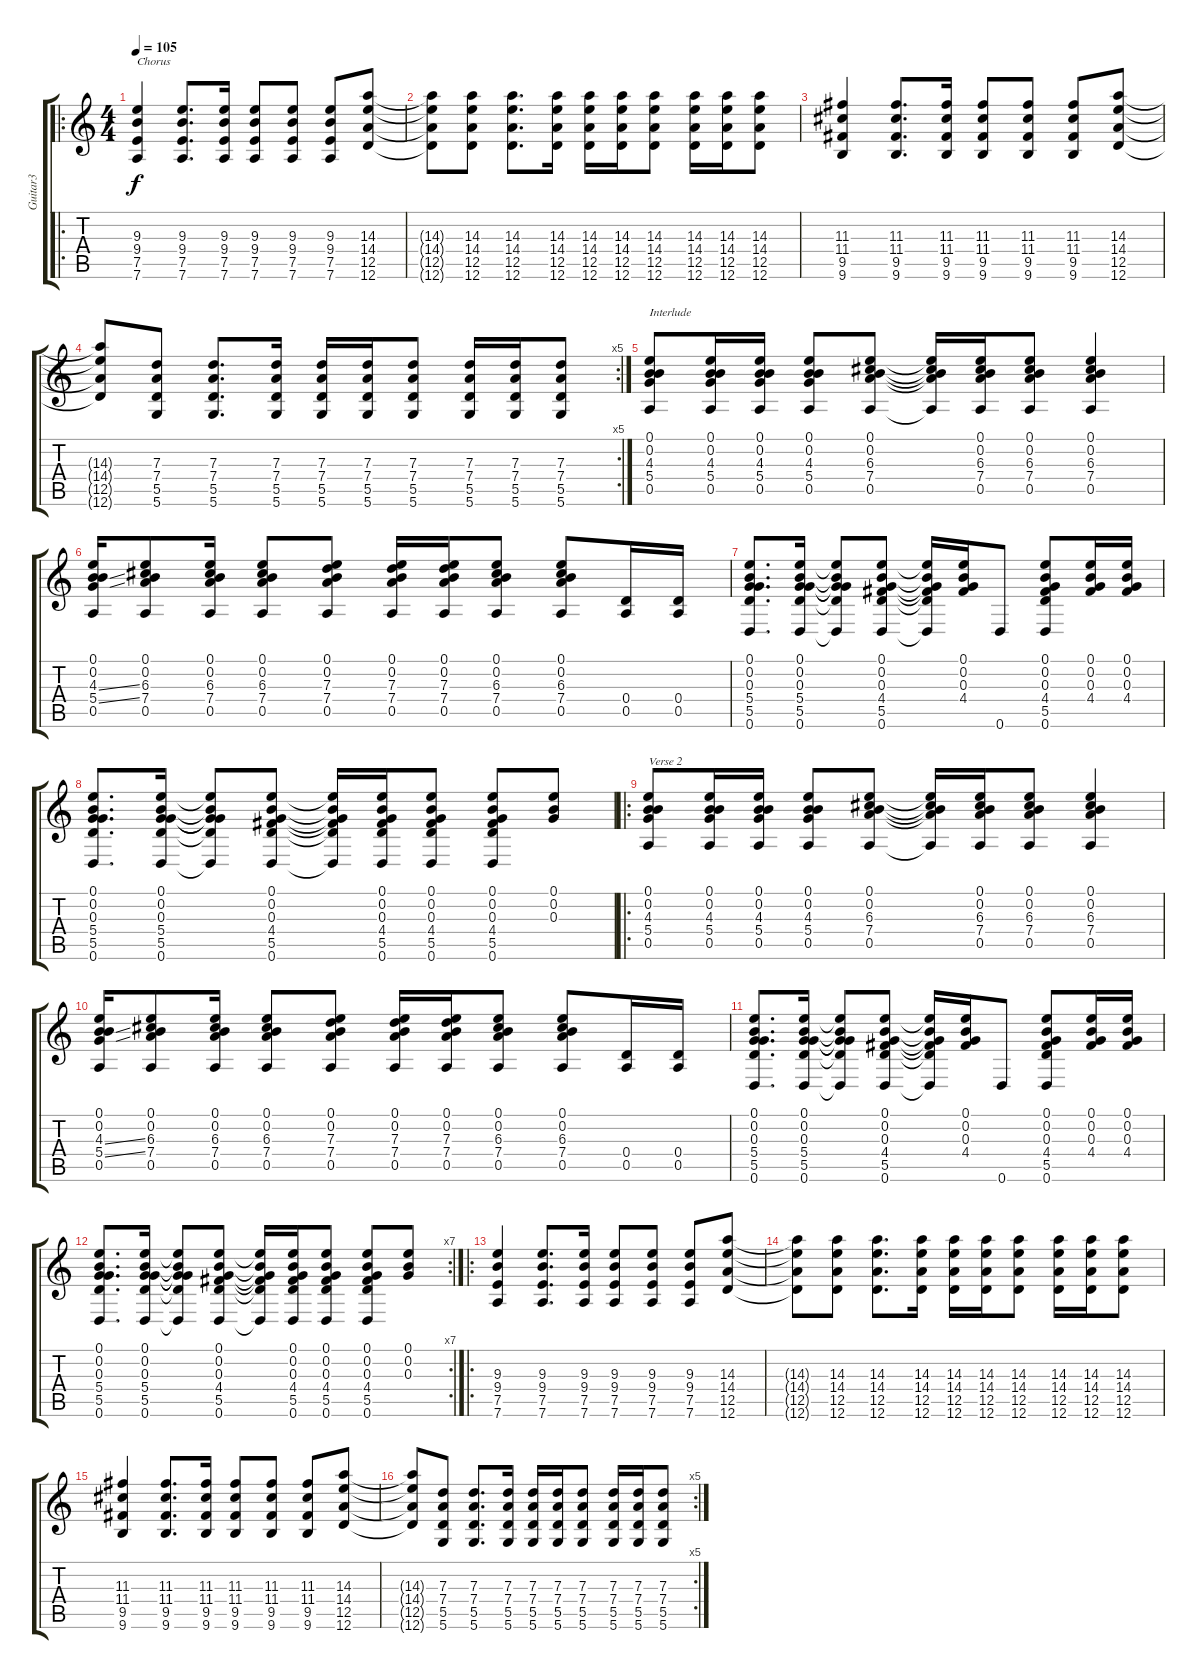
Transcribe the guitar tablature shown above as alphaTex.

\track ("Guitar3" "Guitar3") {instrument acousticguitarsteel}
\staff {score tabs}
\tuning (E4 B3 G3 D3 A2 D2) {hide}
\ro
\ts (4 4)
\tempo 105
\clef g2
\ks c
(9.3 9.4 7.5 7.6).4{txt "Chorus" dy f} (9.3 9.4 7.5 7.6).8{d} (9.3 9.4 7.5 7.6).16 (9.3 9.4 7.5 7.6).8 (9.3 9.4 7.5 7.6).8 (9.3 9.4 7.5 7.6).8 (14.3 14.4 12.5 12.6).8 |
(14.3{t} 14.4{t} 12.5{t} 12.6{t}).8 (14.3 14.4 12.5 12.6).8 (14.3 14.4 12.5 12.6).8{d} (14.3 14.4 12.5 12.6).16 (14.3 14.4 12.5 12.6).16 (14.3 14.4 12.5 12.6).16 (14.3 14.4 12.5 12.6).8 (14.3 14.4 12.5 12.6).16 (14.3 14.4 12.5 12.6).16 (14.3 14.4 12.5 12.6).8 |
(11.3 11.4 9.5 9.6).4 (11.3 11.4 9.5 9.6).8{d} (11.3 11.4 9.5 9.6).16 (11.3 11.4 9.5 9.6).8 (11.3 11.4 9.5 9.6).8 (11.3 11.4 9.5 9.6).8 (14.3 14.4 12.5 12.6).8 |
\rc 5
(14.3{t} 14.4{t} 12.5{t} 12.6{t}).8 (7.3 7.4 5.5 5.6).8 (7.3 7.4 5.5 5.6).8{d} (7.3 7.4 5.5 5.6).16 (7.3 7.4 5.5 5.6).16 (7.3 7.4 5.5 5.6).16 (7.3 7.4 5.5 5.6).8 (7.3 7.4 5.5 5.6).16 (7.3 7.4 5.5 5.6).16 (7.3 7.4 5.5 5.6).8 |
(0.1 0.2 4.3 5.4 0.5).8{txt "Interlude"} (0.1 0.2 4.3 5.4 0.5).16 (0.1 0.2 4.3 5.4 0.5).16 (0.1 0.2 4.3 5.4 0.5).8 (0.1 0.2 6.3 7.4 0.5).8 (0.1{t} 0.2{t} 6.3{t} 7.4{t} 0.5{t}).16 (0.1 0.2 6.3 7.4 0.5).16 (0.1 0.2 6.3 7.4 0.5).8 (0.1 0.2 6.3 7.4 0.5).4 |
(0.1 0.2 4.3{ss} 5.4{ss} 0.5).16 (0.1 0.2 6.3 7.4 0.5).8 (0.1 0.2 6.3 7.4 0.5).16 (0.1 0.2 6.3 7.4 0.5).8 (0.1 0.2 7.3 7.4 0.5).8 (0.1 0.2 7.3 7.4 0.5).16 (0.1 0.2 7.3 7.4 0.5).16 (0.1 0.2 6.3 7.4 0.5).8 (0.1 0.2 6.3 7.4 0.5).8 (0.4 0.5).16 (0.4 0.5).16 |
(0.1 0.2 0.3 5.4 5.5 0.6).8{d} (0.1 0.2 0.3 5.4 5.5 0.6).16 (0.1{t} 0.2{t} 0.3{t} 5.4{t} 5.5{t} 0.6{t}).8 (0.1 0.2 0.3 4.4 5.5 0.6).8 (0.1{t} 0.2{t} 0.3{t} 4.4{t} 5.5{t} 0.6{t}).16 (0.1 0.2 0.3 4.4).16 0.6.8 (0.1 0.2 0.3 4.4 5.5 0.6).8 (0.1 0.2 0.3 4.4).16 (0.1 0.2 0.3 4.4).16 |
(0.1 0.2 0.3 5.4 5.5 0.6).8{d} (0.1 0.2 0.3 5.4 5.5 0.6).16 (0.1{t} 0.2{t} 0.3{t} 5.4{t} 5.5{t} 0.6{t}).8 (0.1 0.2 0.3 4.4 5.5 0.6).8 (0.1{t} 0.2{t} 0.3{t} 4.4{t} 5.5{t} 0.6{t}).16 (0.1 0.2 0.3 4.4 5.5 0.6).16 (0.1 0.2 0.3 4.4 5.5 0.6).8 (0.1 0.2 0.3 4.4 5.5 0.6).8 (0.1 0.2 0.3).8 |
\ro
(0.1 0.2 4.3 5.4 0.5).8{txt "Verse 2"} (0.1 0.2 4.3 5.4 0.5).16 (0.1 0.2 4.3 5.4 0.5).16 (0.1 0.2 4.3 5.4 0.5).8 (0.1 0.2 6.3 7.4 0.5).8 (0.1{t} 0.2{t} 6.3{t} 7.4{t} 0.5{t}).16 (0.1 0.2 6.3 7.4 0.5).16 (0.1 0.2 6.3 7.4 0.5).8 (0.1 0.2 6.3 7.4 0.5).4 |
(0.1 0.2 4.3{ss} 5.4{ss} 0.5).16 (0.1 0.2 6.3 7.4 0.5).8 (0.1 0.2 6.3 7.4 0.5).16 (0.1 0.2 6.3 7.4 0.5).8 (0.1 0.2 7.3 7.4 0.5).8 (0.1 0.2 7.3 7.4 0.5).16 (0.1 0.2 7.3 7.4 0.5).16 (0.1 0.2 6.3 7.4 0.5).8 (0.1 0.2 6.3 7.4 0.5).8 (0.4 0.5).16 (0.4 0.5).16 |
(0.1 0.2 0.3 5.4 5.5 0.6).8{d} (0.1 0.2 0.3 5.4 5.5 0.6).16 (0.1{t} 0.2{t} 0.3{t} 5.4{t} 5.5{t} 0.6{t}).8 (0.1 0.2 0.3 4.4 5.5 0.6).8 (0.1{t} 0.2{t} 0.3{t} 4.4{t} 5.5{t} 0.6{t}).16 (0.1 0.2 0.3 4.4).16 0.6.8 (0.1 0.2 0.3 4.4 5.5 0.6).8 (0.1 0.2 0.3 4.4).16 (0.1 0.2 0.3 4.4).16 |
\rc 7
(0.1 0.2 0.3 5.4 5.5 0.6).8{d} (0.1 0.2 0.3 5.4 5.5 0.6).16 (0.1{t} 0.2{t} 0.3{t} 5.4{t} 5.5{t} 0.6{t}).8 (0.1 0.2 0.3 4.4 5.5 0.6).8 (0.1{t} 0.2{t} 0.3{t} 4.4{t} 5.5{t} 0.6{t}).16 (0.1 0.2 0.3 4.4 5.5 0.6).16 (0.1 0.2 0.3 4.4 5.5 0.6).8 (0.1 0.2 0.3 4.4 5.5 0.6).8 (0.1 0.2 0.3).8 |
\ro
(9.3 9.4 7.5 7.6).4 (9.3 9.4 7.5 7.6).8{d} (9.3 9.4 7.5 7.6).16 (9.3 9.4 7.5 7.6).8 (9.3 9.4 7.5 7.6).8 (9.3 9.4 7.5 7.6).8 (14.3 14.4 12.5 12.6).8 |
(14.3{t} 14.4{t} 12.5{t} 12.6{t}).8 (14.3 14.4 12.5 12.6).8 (14.3 14.4 12.5 12.6).8{d} (14.3 14.4 12.5 12.6).16 (14.3 14.4 12.5 12.6).16 (14.3 14.4 12.5 12.6).16 (14.3 14.4 12.5 12.6).8 (14.3 14.4 12.5 12.6).16 (14.3 14.4 12.5 12.6).16 (14.3 14.4 12.5 12.6).8 |
(11.3 11.4 9.5 9.6).4 (11.3 11.4 9.5 9.6).8{d} (11.3 11.4 9.5 9.6).16 (11.3 11.4 9.5 9.6).8 (11.3 11.4 9.5 9.6).8 (11.3 11.4 9.5 9.6).8 (14.3 14.4 12.5 12.6).8 |
\rc 5
(14.3{t} 14.4{t} 12.5{t} 12.6{t}).8 (7.3 7.4 5.5 5.6).8 (7.3 7.4 5.5 5.6).8{d} (7.3 7.4 5.5 5.6).16 (7.3 7.4 5.5 5.6).16 (7.3 7.4 5.5 5.6).16 (7.3 7.4 5.5 5.6).8 (7.3 7.4 5.5 5.6).16 (7.3 7.4 5.5 5.6).16 (7.3 7.4 5.5 5.6).8
